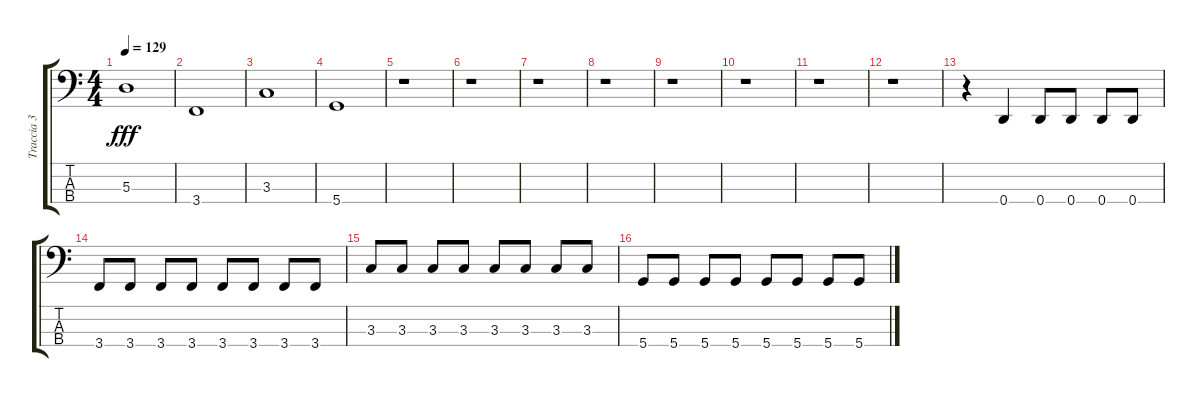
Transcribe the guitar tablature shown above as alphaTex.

\track ("Traccia 3" "Traccia 3") {instrument electricbassfinger}
\staff {score tabs}
\tuning (G2 D2 A1 D1) {hide}
\ts (4 4)
\tempo 129
\clef f4
\ks c
5.3.1{dy fff} |
3.4.1 |
3.3.1 |
5.4.1 |
r.1 |
r.1 |
r.1 |
r.1 |
r.1 |
r.1 |
r.1 |
r.1 |
r.4 0.4.4 0.4.8 0.4.8 0.4.8 0.4.8 |
3.4.8 3.4.8 3.4.8 3.4.8 3.4.8 3.4.8 3.4.8 3.4.8 |
3.3.8 3.3.8 3.3.8 3.3.8 3.3.8 3.3.8 3.3.8 3.3.8 |
5.4.8 5.4.8 5.4.8 5.4.8 5.4.8 5.4.8 5.4.8 5.4.8
